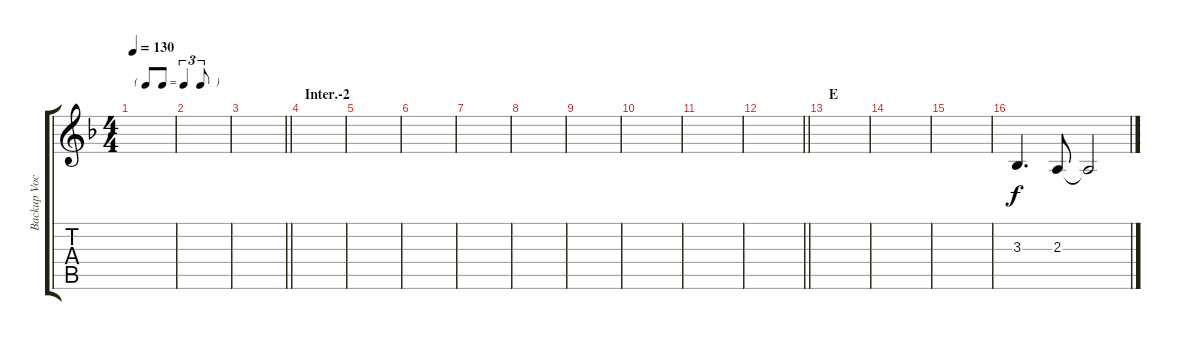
\track ("Backup Vocals" "Backup Voc") {instrument altosax}
\staff {score tabs}
\tuning (E4 B3 G3 D3 A2 E2) {hide}
\ts (4 4)
\tf triplet8th
\tempo 130
\clef g2
\ks f
|
|
\barLineRight lightlight
|
\section ("" "Inter.-2")
|
|
|
|
|
|
|
|
\barLineRight lightlight
|
\section ("" "E")
|
|
|
3.3.4{d} 2.3.8 2.3{t}.2
